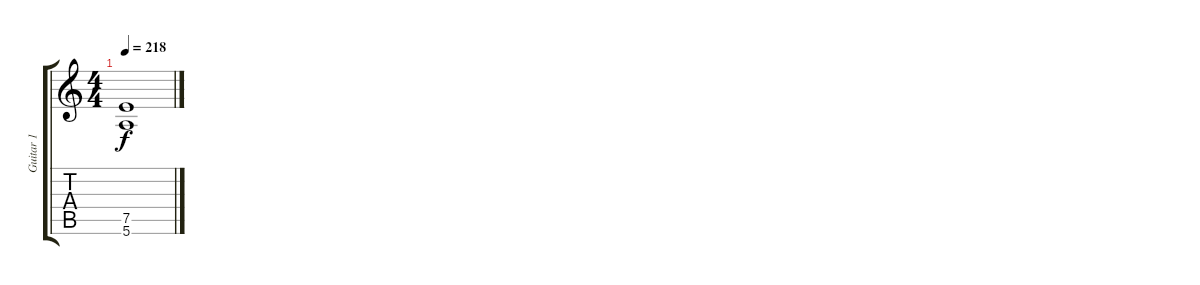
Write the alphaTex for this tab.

\track ("Guitar 1" "Guitar 1") {instrument distortionguitar}
\staff {score tabs}
\tuning (E4 B3 G3 D3 A2 E2) {hide}
\ts (4 4)
\tempo 218
\clef g2
\ks c
(7.5{t} 5.6{t}).1{dy f}
